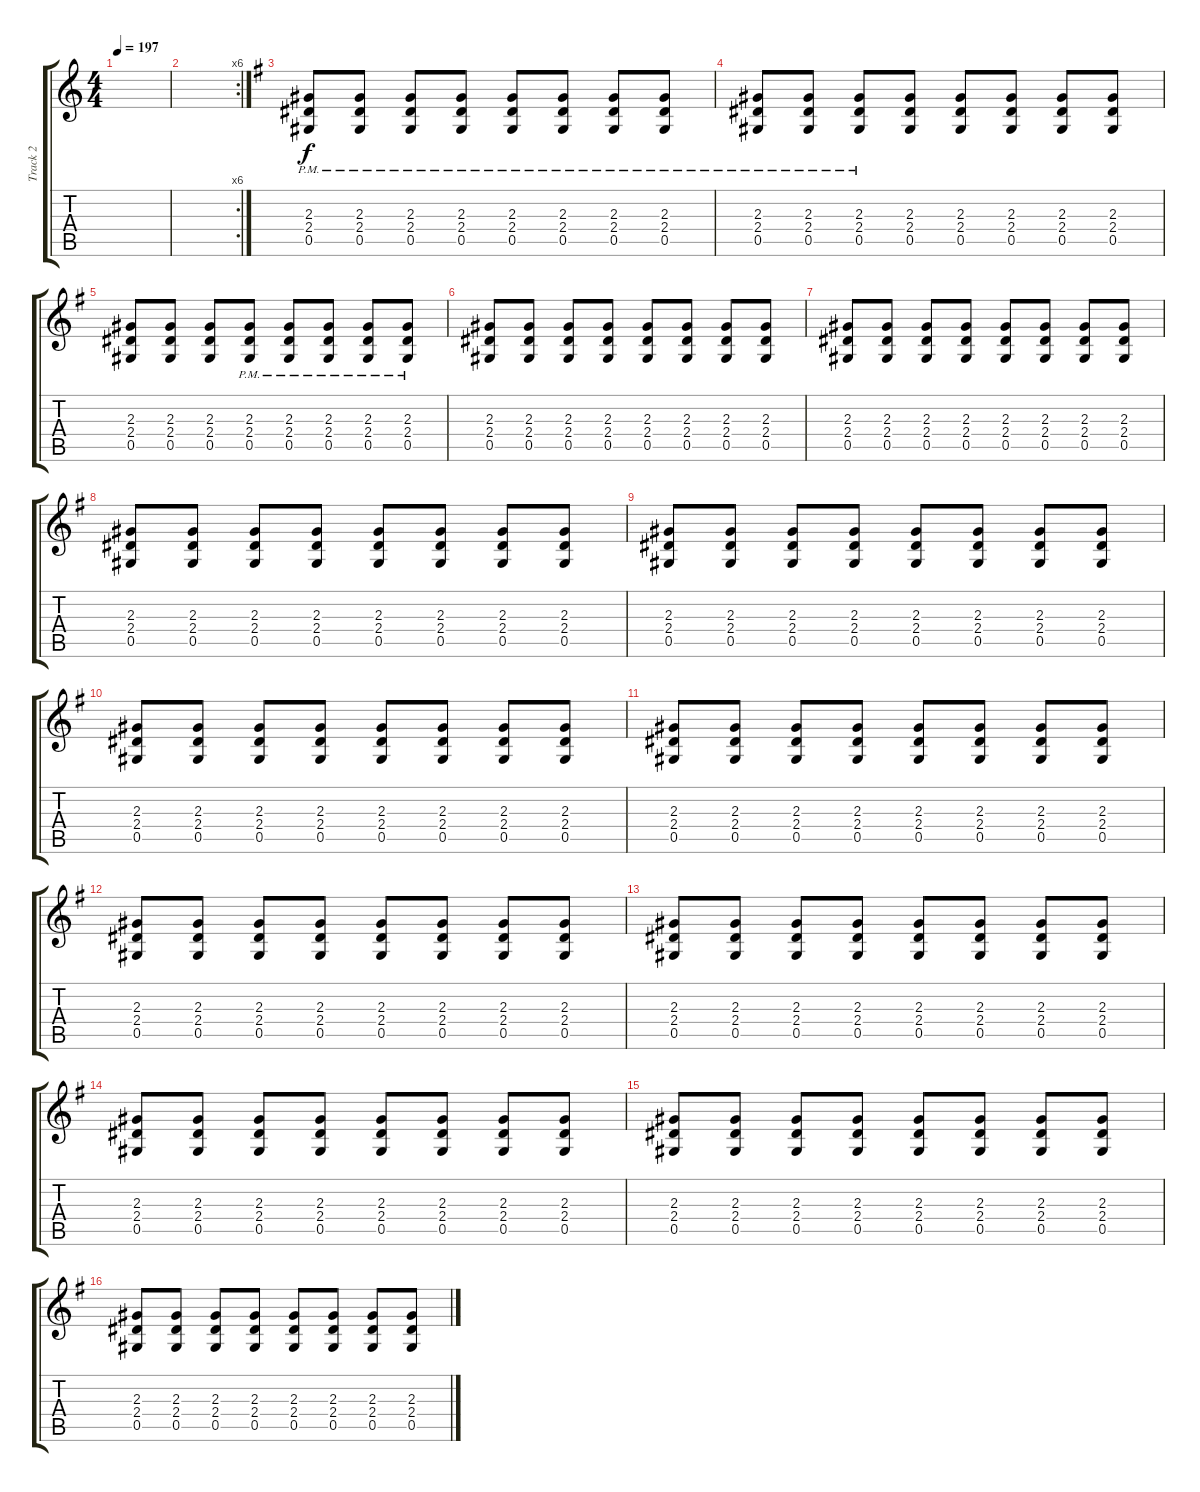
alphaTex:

\track ("Track 2" "Track 2") {instrument overdrivenguitar}
\staff {score tabs}
\tuning (Eb4 Bb3 Gb3 Db3 Ab2 Eb2) {hide}
\ts (4 4)
\tempo 197
\clef g2
\ks c
|
\rc 6
|
\ks g
(2.3{pm} 2.4 0.5).8 (2.3{pm} 2.4 0.5).8 (2.3{pm} 2.4 0.5).8 (2.3{pm} 2.4 0.5).8 (2.3{pm} 2.4 0.5).8 (2.3{pm} 2.4 0.5).8 (2.3{pm} 2.4 0.5).8 (2.3{pm} 2.4 0.5).8 |
(2.3{pm} 2.4 0.5).8 (2.3{pm} 2.4 0.5).8 (2.3{pm} 2.4 0.5).8 (2.3 2.4 0.5).8 (2.3 2.4 0.5).8 (2.3 2.4 0.5).8 (2.3 2.4 0.5).8 (2.3 2.4 0.5).8 |
(2.3 2.4 0.5).8 (2.3 2.4 0.5).8 (2.3 2.4 0.5).8 (2.3{pm} 2.4 0.5).8 (2.3{pm} 2.4 0.5).8 (2.3{pm} 2.4 0.5).8 (2.3{pm} 2.4 0.5).8 (2.3{pm} 2.4 0.5).8 |
(2.3 2.4 0.5).8 (2.3 2.4 0.5).8 (2.3 2.4 0.5).8 (2.3 2.4 0.5).8 (2.3 2.4 0.5).8 (2.3 2.4 0.5).8 (2.3 2.4 0.5).8 (2.3 2.4 0.5).8 |
(2.3 2.4 0.5).8 (2.3 2.4 0.5).8 (2.3 2.4 0.5).8 (2.3 2.4 0.5).8 (2.3 2.4 0.5).8 (2.3 2.4 0.5).8 (2.3 2.4 0.5).8 (2.3 2.4 0.5).8 |
(2.3 2.4 0.5).8 (2.3 2.4 0.5).8 (2.3 2.4 0.5).8 (2.3 2.4 0.5).8 (2.3 2.4 0.5).8 (2.3 2.4 0.5).8 (2.3 2.4 0.5).8 (2.3 2.4 0.5).8 |
(2.3 2.4 0.5).8 (2.3 2.4 0.5).8 (2.3 2.4 0.5).8 (2.3 2.4 0.5).8 (2.3 2.4 0.5).8 (2.3 2.4 0.5).8 (2.3 2.4 0.5).8 (2.3 2.4 0.5).8 |
(2.3 2.4 0.5).8 (2.3 2.4 0.5).8 (2.3 2.4 0.5).8 (2.3 2.4 0.5).8 (2.3 2.4 0.5).8 (2.3 2.4 0.5).8 (2.3 2.4 0.5).8 (2.3 2.4 0.5).8 |
(2.3 2.4 0.5).8 (2.3 2.4 0.5).8 (2.3 2.4 0.5).8 (2.3 2.4 0.5).8 (2.3 2.4 0.5).8 (2.3 2.4 0.5).8 (2.3 2.4 0.5).8 (2.3 2.4 0.5).8 |
(2.3 2.4 0.5).8 (2.3 2.4 0.5).8 (2.3 2.4 0.5).8 (2.3 2.4 0.5).8 (2.3 2.4 0.5).8 (2.3 2.4 0.5).8 (2.3 2.4 0.5).8 (2.3 2.4 0.5).8 |
(2.3 2.4 0.5).8 (2.3 2.4 0.5).8 (2.3 2.4 0.5).8 (2.3 2.4 0.5).8 (2.3 2.4 0.5).8 (2.3 2.4 0.5).8 (2.3 2.4 0.5).8 (2.3 2.4 0.5).8 |
(2.3 2.4 0.5).8 (2.3 2.4 0.5).8 (2.3 2.4 0.5).8 (2.3 2.4 0.5).8 (2.3 2.4 0.5).8 (2.3 2.4 0.5).8 (2.3 2.4 0.5).8 (2.3 2.4 0.5).8 |
(2.3 2.4 0.5).8 (2.3 2.4 0.5).8 (2.3 2.4 0.5).8 (2.3 2.4 0.5).8 (2.3 2.4 0.5).8 (2.3 2.4 0.5).8 (2.3 2.4 0.5).8 (2.3 2.4 0.5).8 |
(2.3 2.4 0.5).8 (2.3 2.4 0.5).8 (2.3 2.4 0.5).8 (2.3 2.4 0.5).8 (2.3 2.4 0.5).8 (2.3 2.4 0.5).8 (2.3 2.4 0.5).8 (2.3 2.4 0.5).8
